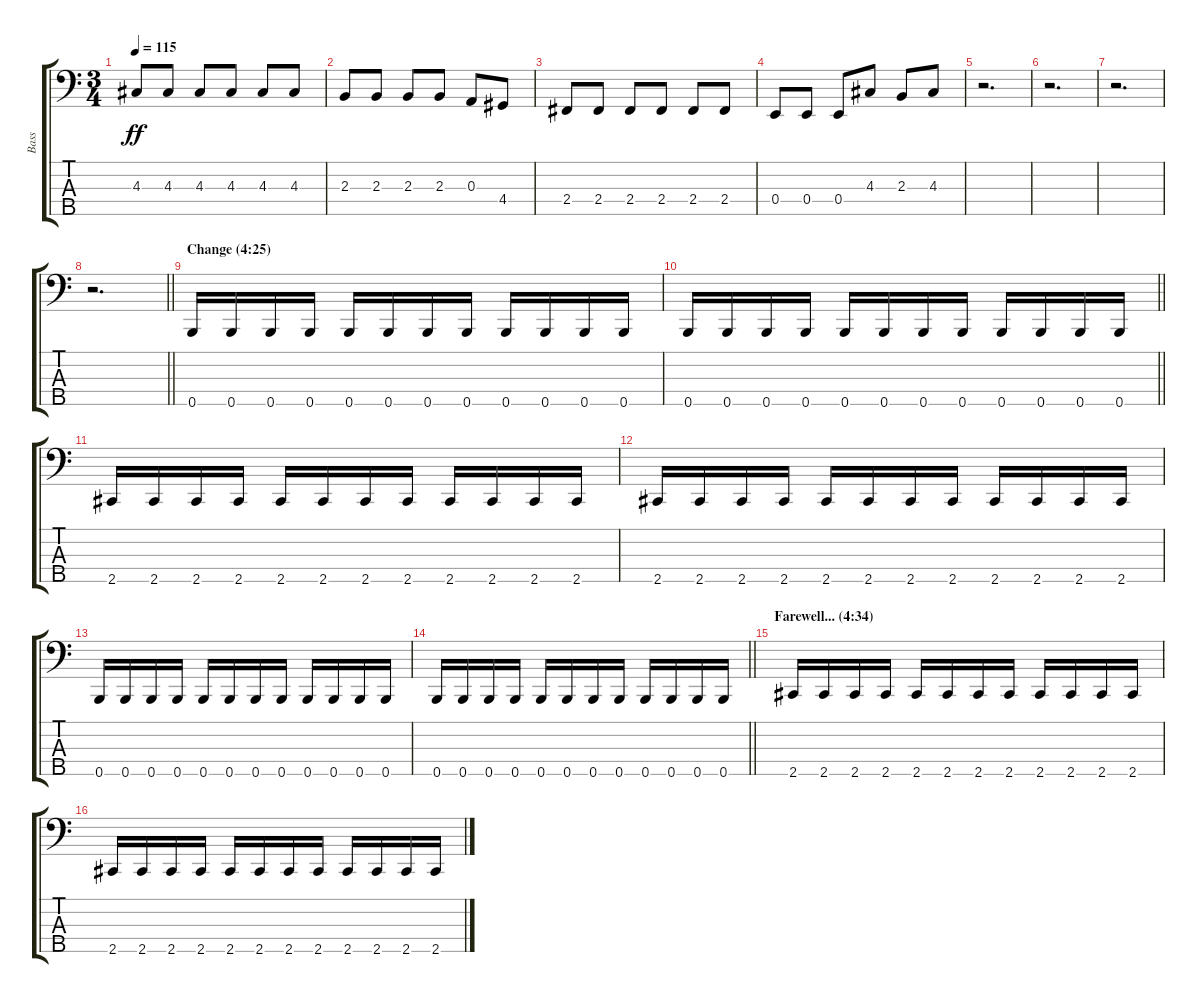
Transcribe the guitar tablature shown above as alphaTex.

\track ("Bass" "Bass") {instrument electricbassfinger}
\staff {score tabs}
\tuning (G2 D2 A1 E1 B0) {hide}
\ts (3 4)
\tempo 115
\clef f4
\ks c
4.3.8{dy ff} 4.3.8 4.3.8 4.3.8 4.3.8 4.3.8 |
2.3.8 2.3.8 2.3.8 2.3.8 0.3.8 4.4.8 |
2.4.8 2.4.8 2.4.8 2.4.8 2.4.8 2.4.8 |
0.4.8 0.4.8 0.4.8 4.3.8 2.3.8 4.3.8 |
r.2{d} |
r.2{d} |
r.2{d} |
\barLineRight lightlight
r.2{d} |
\section ("" "Change (4:25)")
0.5.16 0.5.16 0.5.16 0.5.16 0.5.16 0.5.16 0.5.16 0.5.16 0.5.16 0.5.16 0.5.16 0.5.16 |
\barLineRight lightlight
0.5.16 0.5.16 0.5.16 0.5.16 0.5.16 0.5.16 0.5.16 0.5.16 0.5.16 0.5.16 0.5.16 0.5.16 |
2.5.16 2.5.16 2.5.16 2.5.16 2.5.16 2.5.16 2.5.16 2.5.16 2.5.16 2.5.16 2.5.16 2.5.16 |
2.5.16 2.5.16 2.5.16 2.5.16 2.5.16 2.5.16 2.5.16 2.5.16 2.5.16 2.5.16 2.5.16 2.5.16 |
0.5.16 0.5.16 0.5.16 0.5.16 0.5.16 0.5.16 0.5.16 0.5.16 0.5.16 0.5.16 0.5.16 0.5.16 |
\barLineRight lightlight
0.5.16 0.5.16 0.5.16 0.5.16 0.5.16 0.5.16 0.5.16 0.5.16 0.5.16 0.5.16 0.5.16 0.5.16 |
\section ("" "Farewell... (4:34)")
2.5.16 2.5.16 2.5.16 2.5.16 2.5.16 2.5.16 2.5.16 2.5.16 2.5.16 2.5.16 2.5.16 2.5.16 |
2.5.16 2.5.16 2.5.16 2.5.16 2.5.16 2.5.16 2.5.16 2.5.16 2.5.16 2.5.16 2.5.16 2.5.16
